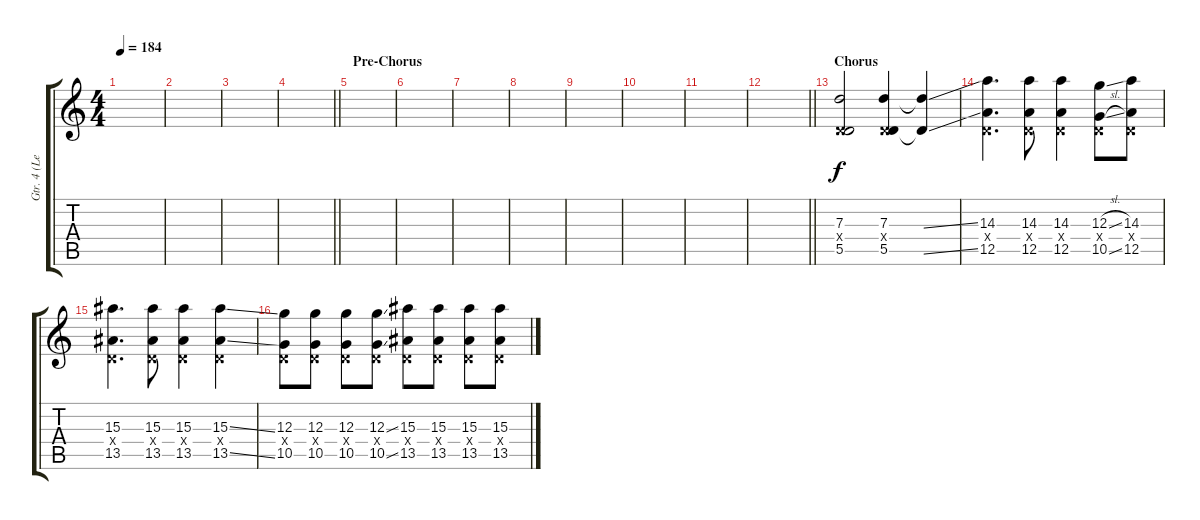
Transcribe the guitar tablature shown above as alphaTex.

\track ("Gtr. 4 (Lead)" "Gtr. 4 (Le") {instrument distortionguitar}
\staff {score tabs}
\tuning (E4 B3 G3 D3 A2 D2) {hide}
\ts (4 4)
\tempo 184
\clef g2
\ks c
|
|
|
\barLineRight lightlight
|
\section ("" "Pre-Chorus")
|
|
|
|
|
|
|
\barLineRight lightlight
|
\section ("" "Chorus")
(7.3 0.4{x} 5.5).2 (7.3 0.4{x} 5.5).4 (7.3{ss t} 5.5{ss t}).4 |
(14.3 0.4{x} 12.5).4{d} (14.3 0.4{x} 12.5).8 (14.3 0.4{x} 12.5).4 (12.3{sl} 0.4{x} 10.5{sl}).8 (14.3 0.4{x} 12.5).8 |
(15.3 0.4{x} 13.5).4{d} (15.3 0.4{x} 13.5).8 (15.3 0.4{x} 13.5).4 (15.3{ss} 0.4{x} 13.5{ss}).4 |
(12.3 0.4{x} 10.5).8 (12.3 0.4{x} 10.5).8 (12.3 0.4{x} 10.5).8 (12.3{ss} 0.4{x} 10.5{ss}).8 (15.3 0.4{x} 13.5).8 (15.3 0.4{x} 13.5).8 (15.3 0.4{x} 13.5).8 (15.3 0.4{x} 13.5).8
